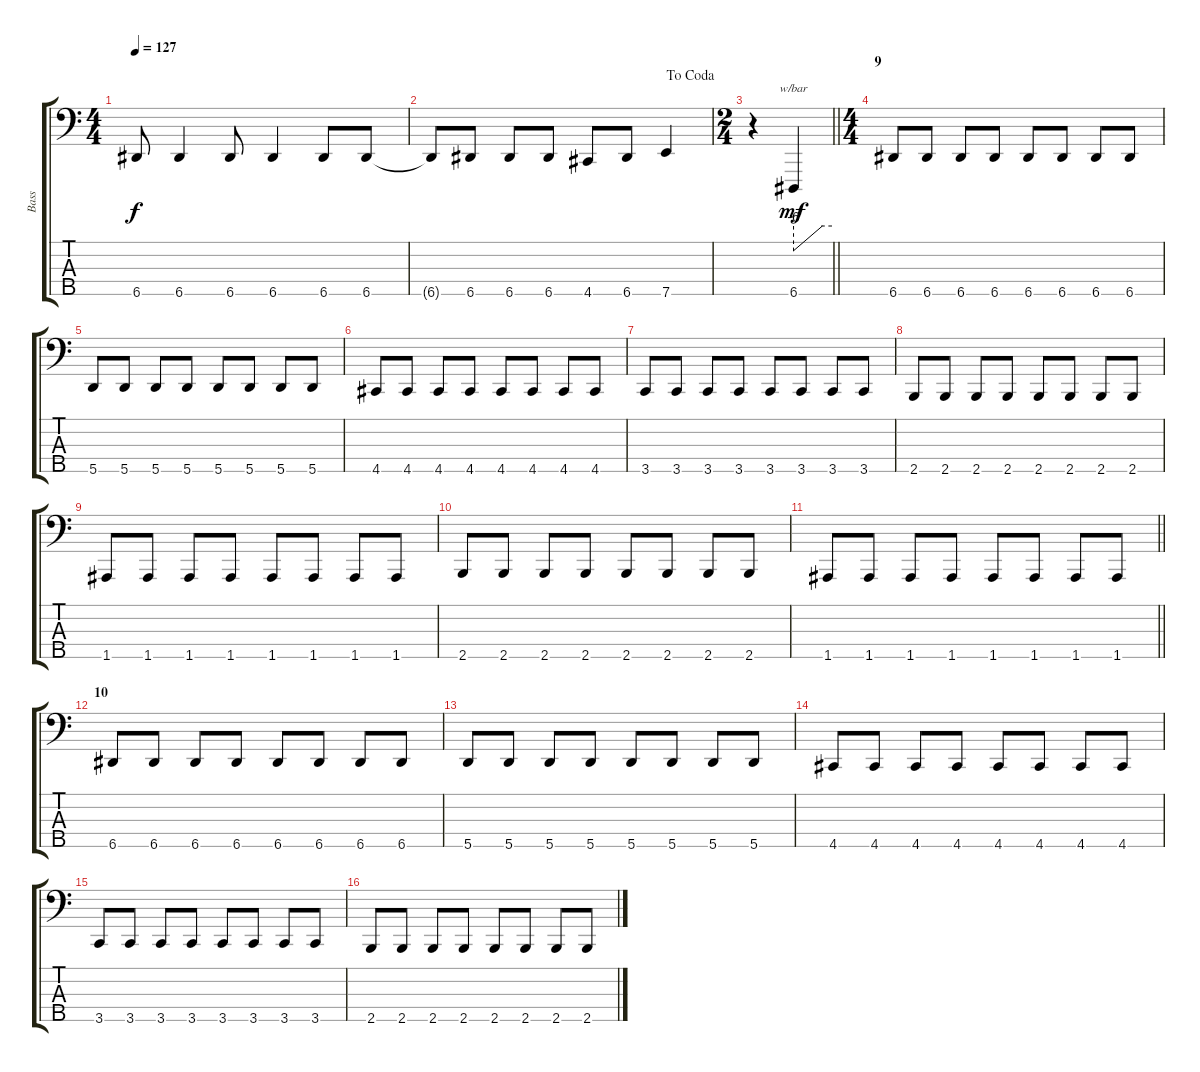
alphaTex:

\track ("Bass" "Bass") {instrument electricbassfinger}
\staff {score tabs}
\tuning (G2 D2 A1 E1 A0) {hide}
\ts (4 4)
\tempo 127
\clef f4
\ks c
6.5.8{dy f} 6.5.4 6.5.8 6.5.4 6.5.8 6.5.8 |
\jump dacoda
6.5{t}.8 6.5.8 6.5.8 6.5.8 4.5.8 6.5.8 7.5.4 |
\ts (2 4)
\barLineRight lightlight
r.4 6.5.4{tbe (custom default 0 -24 45 0 60 0) dy mf} |
\ts (4 4)
\section ("" "9")
6.5.8 6.5.8 6.5.8 6.5.8 6.5.8 6.5.8 6.5.8 6.5.8 |
5.5.8 5.5.8 5.5.8 5.5.8 5.5.8 5.5.8 5.5.8 5.5.8 |
4.5.8 4.5.8 4.5.8 4.5.8 4.5.8 4.5.8 4.5.8 4.5.8 |
3.5.8 3.5.8 3.5.8 3.5.8 3.5.8 3.5.8 3.5.8 3.5.8 |
2.5.8 2.5.8 2.5.8 2.5.8 2.5.8 2.5.8 2.5.8 2.5.8 |
1.5.8 1.5.8 1.5.8 1.5.8 1.5.8 1.5.8 1.5.8 1.5.8 |
2.5.8 2.5.8 2.5.8 2.5.8 2.5.8 2.5.8 2.5.8 2.5.8 |
\barLineRight lightlight
1.5.8 1.5.8 1.5.8 1.5.8 1.5.8 1.5.8 1.5.8 1.5.8 |
\section ("" "10")
6.5.8 6.5.8 6.5.8 6.5.8 6.5.8 6.5.8 6.5.8 6.5.8 |
5.5.8 5.5.8 5.5.8 5.5.8 5.5.8 5.5.8 5.5.8 5.5.8 |
4.5.8 4.5.8 4.5.8 4.5.8 4.5.8 4.5.8 4.5.8 4.5.8 |
3.5.8 3.5.8 3.5.8 3.5.8 3.5.8 3.5.8 3.5.8 3.5.8 |
2.5.8 2.5.8 2.5.8 2.5.8 2.5.8 2.5.8 2.5.8 2.5.8
